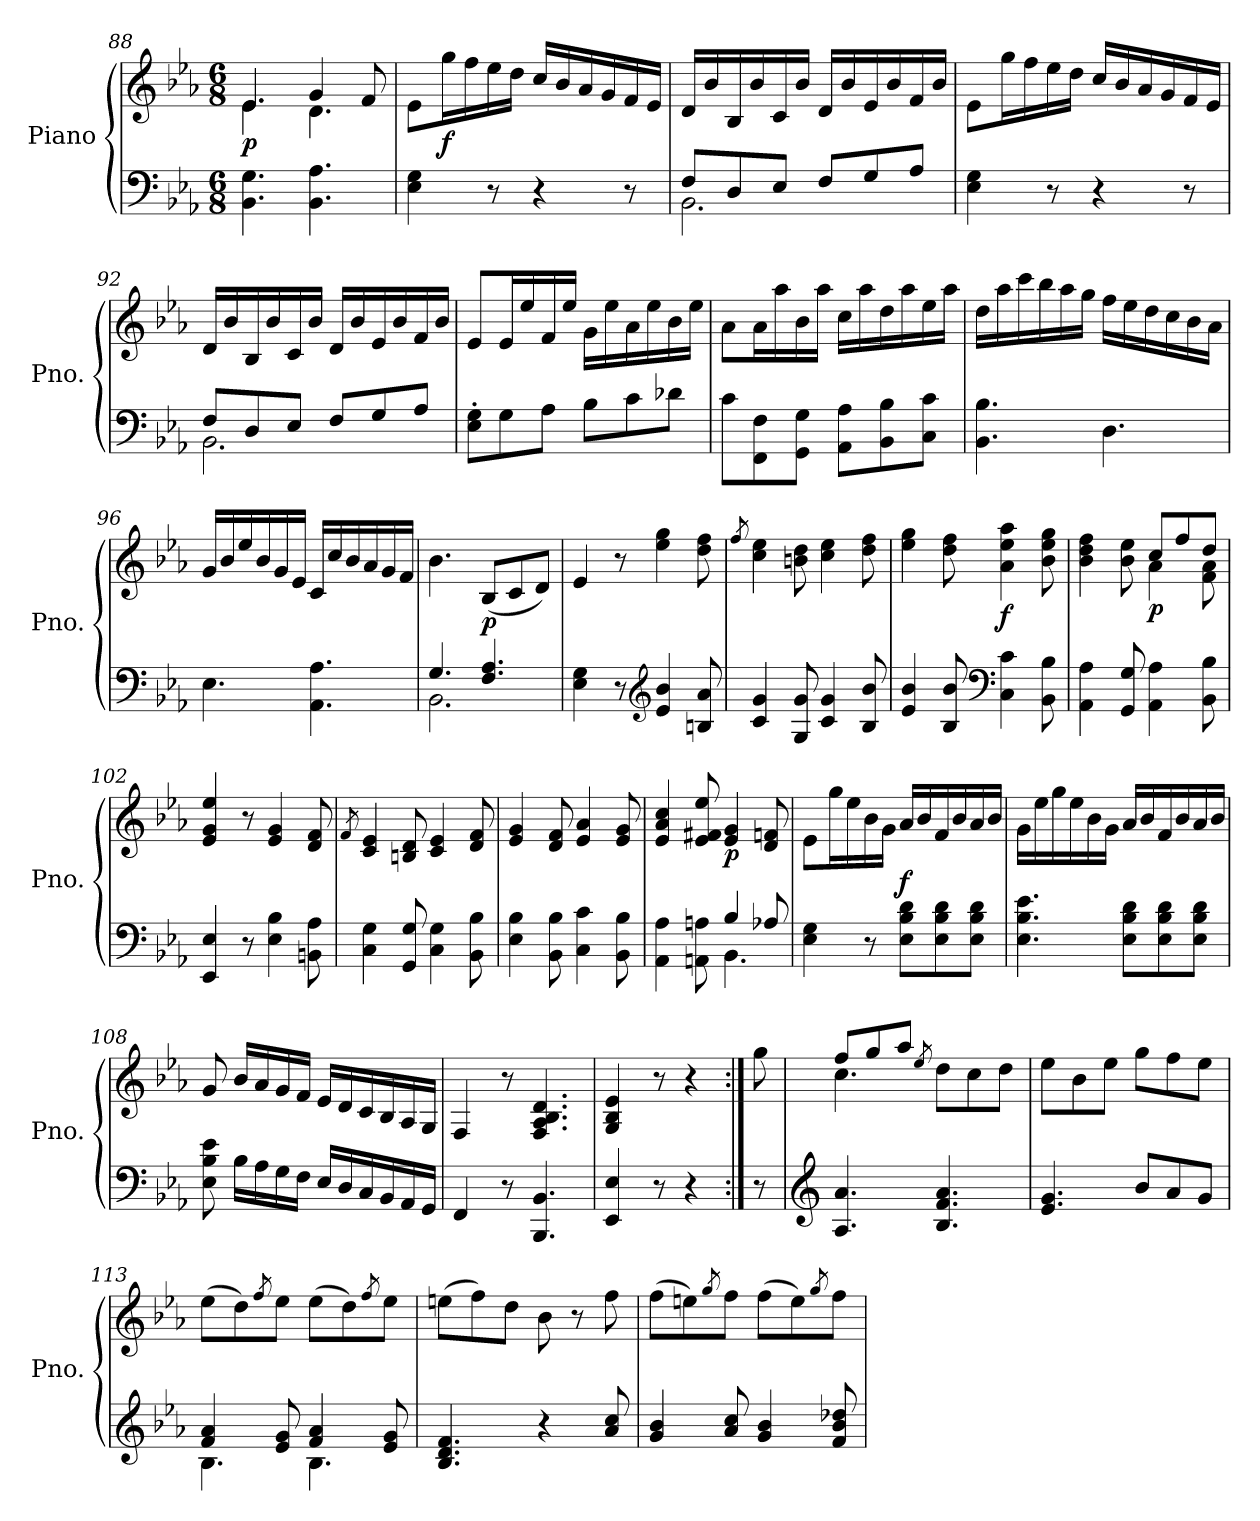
**kern	**kern	**dynam
*part1	*part1	*part1
*staff2	*staff1	*staff1/2
*I"Piano	*	*
*I'Pno.	*	*
*clefF4	*clefG2	*
*k[b-e-a-]	*k[b-e-a-]	*
*E-:	*E-:	*
*M6/8	*M6/8	*
=88	=88	=88
*	*^	*
!	!	!	!LO:DY:b
4.BB-\ 4.G\	4.e-/	4.e-\	p
4.BB-\ 4.A-\	4g/	4.d\	.
.	8f/	.	.
*	*v	*v	*
=89	=89	=89
4E-\ 4G\	8e-\L	.
!	!	!LO:DY:b
.	16gg\L	f
.	16ff\	.
8r	16ee-\	.
.	16dd\JJ	.
4r	16cc/LL	.
.	16b-/	.
.	16a-/	.
.	16g/	.
8r	16f/	.
.	16e-/JJ	.
=90	=90	=90
*^	*	*
8F/L	2.BB-\	16d/LL	.
.	.	16b-/	.
8D/	.	16B-/	.
.	.	16b-/	.
8E-/J	.	16c/	.
.	.	16b-/JJ	.
8F/L	.	16d/LL	.
.	.	16b-/	.
8G/	.	16e-/	.
.	.	16b-/	.
8A-/J	.	16f/	.
.	.	16b-/JJ	.
*v	*v	*	*
=91	=91	=91
4E-\ 4G\	8e-\L	.
.	16gg\L	.
.	16ff\	.
8r	16ee-\	.
.	16dd\JJ	.
4r	16cc/LL	.
.	16b-/	.
.	16a-/	.
.	16g/	.
8r	16f/	.
.	16e-/JJ	.
!!LO:LB:g=z
=92	=92	=92
*^	*	*
8F/L	2.BB-\	16d/LL	.
.	.	16b-/	.
8D/	.	16B-/	.
.	.	16b-/	.
8E-/J	.	16c/	.
.	.	16b-/JJ	.
8F/L	.	16d/LL	.
.	.	16b-/	.
8G/	.	16e-/	.
.	.	16b-/	.
8A-/J	.	16f/	.
.	.	16b-/JJ	.
*v	*v	*	*
=93	=93	=93
8E-\' 8G\'L	8e-/L	.
8G\	16e-/L	.
.	16ee-/	.
8A-\J	16f/	.
.	16ee-/JJ	.
8B-\L	16g\LL	.
.	16ee-\	.
8c\	16a-\	.
.	16ee-\	.
8d-X\J	16b-\	.
.	16ee-\JJ	.
=94	=94	=94
8c\L	8a-\L	.
8FF\ 8F\	16a-\L	.
.	16aa-\	.
8GG\ 8G\J	16b-\	.
.	16aa-\JJ	.
8AA-\ 8A-\L	16cc\LL	.
.	16aa-\	.
8BB-\ 8B-\	16dd\	.
.	16aa-\	.
8C\ 8c\J	16ee-\	.
.	16aa-\JJ	.
=95	=95	=95
4.BB-\ 4.B-\	16dd\LL	.
.	16aa-\	.
.	16ccc\	.
.	16bb-\	.
.	16aa-\	.
.	16gg\JJ	.
4.D\	16ff\LL	.
.	16ee-\	.
.	16dd\	.
.	16cc\	.
.	16b-\	.
.	16a-\JJ	.
!!LO:LB:g=z
=96	=96	=96
4.E-\	16g/LL	.
.	16b-/	.
.	16ee-/	.
.	16b-/	.
.	16g/	.
.	16e-/JJ	.
4.AA-\ 4.A-\	16c/LL	.
.	16cc/	.
.	16b-/	.
.	16a-/	.
.	16g/	.
.	16f/JJ	.
=97	=97	=97
*^	*	*
4.G/	2.BB-\	4.b-\	.
!	!	!	!LO:DY:b
4.F/ 4.A-/	.	(8B-/L	p
.	.	8c/	.
.	.	8d/J)	.
*v	*v	*	*
=98	=98	=98
4E-\ 4G\	4e-/	.
8r	8r	.
*clefG2	*	*
4e-/ 4b-/	4ee-\ 4gg\	.
8Bn/ 8a-/	8dd\ 8ff\	.
=99	=99	=99
.	8qff/	.
4c/ 4g/	4cc\ 4ee-\	.
8G/ 8g/	8bn\ 8dd\	.
4c/ 4g/	4cc\ 4ee-\	.
8B-/ 8b-/	8dd\ 8ff\	.
=100	=100	=100
4e-/ 4b-/	4ee-\ 4gg\	.
8B-/ 8b-/	8dd\ 8ff\	.
*clefF4	*	*
!	!	!LO:DY:b
4C\ 4c\	4a-\ 4ee-\ 4aa-\	f
8BB-\ 8B-\	8b-\ 8ee-\ 8gg\	.
=101	=101	=101
*	*^	*
4AA-\ 4A-\	4b-\ 4dd\ 4ff\	4.ryy	.
8GG/ 8G/	8b-\ 8ee-\	.	.
!	!	!	!LO:DY:b
4AA-\ 4A-\	8cc/L	4a-\	p
.	8ff/	.	.
8BB-\ 8B-\	8dd/J	8f\ 8a-\	.
*	*v	*v	*
!!LO:LB:g=z
=102	=102	=102
4EE-/ 4E-/	4e-/ 4g/ 4ee-/	.
8r	8r	.
4E-\ 4B-\	4e-/ 4g/	.
8BBn\ 8A-\	8d/ 8f/	.
=103	=103	=103
.	8qf/	.
4C\ 4G\	4c/ 4e-/	.
8GG/ 8G/	8Bn/ 8d/	.
4C\ 4G\	4c/ 4e-/	.
8BB-\ 8B-\	8d/ 8f/	.
=104	=104	=104
4E-\ 4B-\	4e-/ 4g/	.
8BB-\ 8B-\	8d/ 8f/	.
4C\ 4c\	4e-/ 4a-/	.
8BB-\ 8B-\	8e-/ 8g/	.
=105	=105	=105
*^	*	*
4AA-\ 4A-\	4.ryy	4e-/ 4a-/ 4cc/	.
8AAn\ 8An\	.	8e-/ 8f#X/ 8ee-/	.
!	!	!	!LO:DY:b
4B-/	4.BB-\	4e-/ 4g/	p
8A-X/	.	8d/ 8fn/	.
*v	*v	*	*
=106	=106	=106
4E-\ 4G\	8e-\L	.
.	16gg\L	.
.	16ee-\	.
8r	16b-\	.
.	16g\JJ	.
!	!	!LO:DY:b
8E-\ 8B-\ 8d\L	16a-/LL	f
.	16b-/	.
8E-\ 8B-\ 8d\	16f/	.
.	16b-/	.
8E-\ 8B-\ 8d\J	16a-/	.
.	16b-/JJ	.
!!LO:PB:g=z
=107	=107	=107
4.E-\ 4.B-\ 4.e-\	16g\LL	.
.	16ee-\	.
.	16gg\	.
.	16ee-\	.
.	16b-\	.
.	16g\JJ	.
8E-\ 8B-\ 8d\L	16a-/LL	.
.	16b-/	.
8E-\ 8B-\ 8d\	16f/	.
.	16b-/	.
8E-\ 8B-\ 8d\J	16a-/	.
.	16b-/JJ	.
=108	=108	=108
8E-\ 8B-\ 8e-\	8g/	.
16B-\LL	16b-/LL	.
16A-\	16a-/	.
16G\	16g/	.
16F\JJ	16f/JJ	.
16E-/LL	16e-/LL	.
16D/	16d/	.
16C/	16c/	.
16BB-/	16B-/	.
16AA-/	16A-/	.
16GG/JJ	16G/JJ	.
=109	=109	=109
4FF/	4F/	.
8r	8r	.
4.BBB-/ 4.BB-/	4.F/ 4.A-/ 4.B-/ 4.d/	.
=110	=110	=110
4EE-/ 4E-/	4G/ 4B-/ 4e-/	.
8r	8r	.
4r	4r	.
=110X1:|!	=110X1:|!	=110X1:|!
8r	8gg\	.
=111	=111	=111
*clefG2	*	*
*	*^	*
4.A-/ 4.a-/	8ff/L	4.cc\	.
.	8gg/	.	.
.	8aa-/J	.	.
.	8qee-/	.	.
4.B-/ 4.f/ 4.a-/	8dd\L	4.ryy	.
.	8cc\	.	.
.	8dd\J	.	.
*	*v	*v	*
!!LO:LB:g=z
=112	=112	=112
4.e-/ 4.g/	8ee-\L	.
.	8b-\	.
.	8ee-\J	.
8b-/L	8gg\L	.
8a-/	8ff\	.
8g/J	8ee-\J	.
=113	=113	=113
*^	*	*
4f/ 4a-/	4.B-\	(8ee-\L	.
.	.	8dd\)	.
.	.	8qff/	.
8e-/ 8g/	.	8ee-\J	.
4f/ 4a-/	4.B-\	(8ee-\L	.
.	.	8dd\)	.
.	.	8qff/	.
8e-/ 8g/	.	8ee-\J	.
*v	*v	*	*
=114	=114	=114
4.B-/ 4.d/ 4.f/	(8een\L	.
.	8ff\)	.
.	8dd\J	.
4r	8b-\	.
.	8r	.
8a-/ 8cc/	8ff\	.
=115	=115	=115
4g/ 4b-/	(8ff\L	.
.	8een\)	.
.	8qgg/	.
8a-/ 8cc/	8ff\J	.
4g/ 4b-/	(8ff\L	.
.	8ee\)	.
.	8qgg/	.
8f/ 8b-/ 8dd-X/	8ff\J	.
=	=	=
*-	*-	*-
